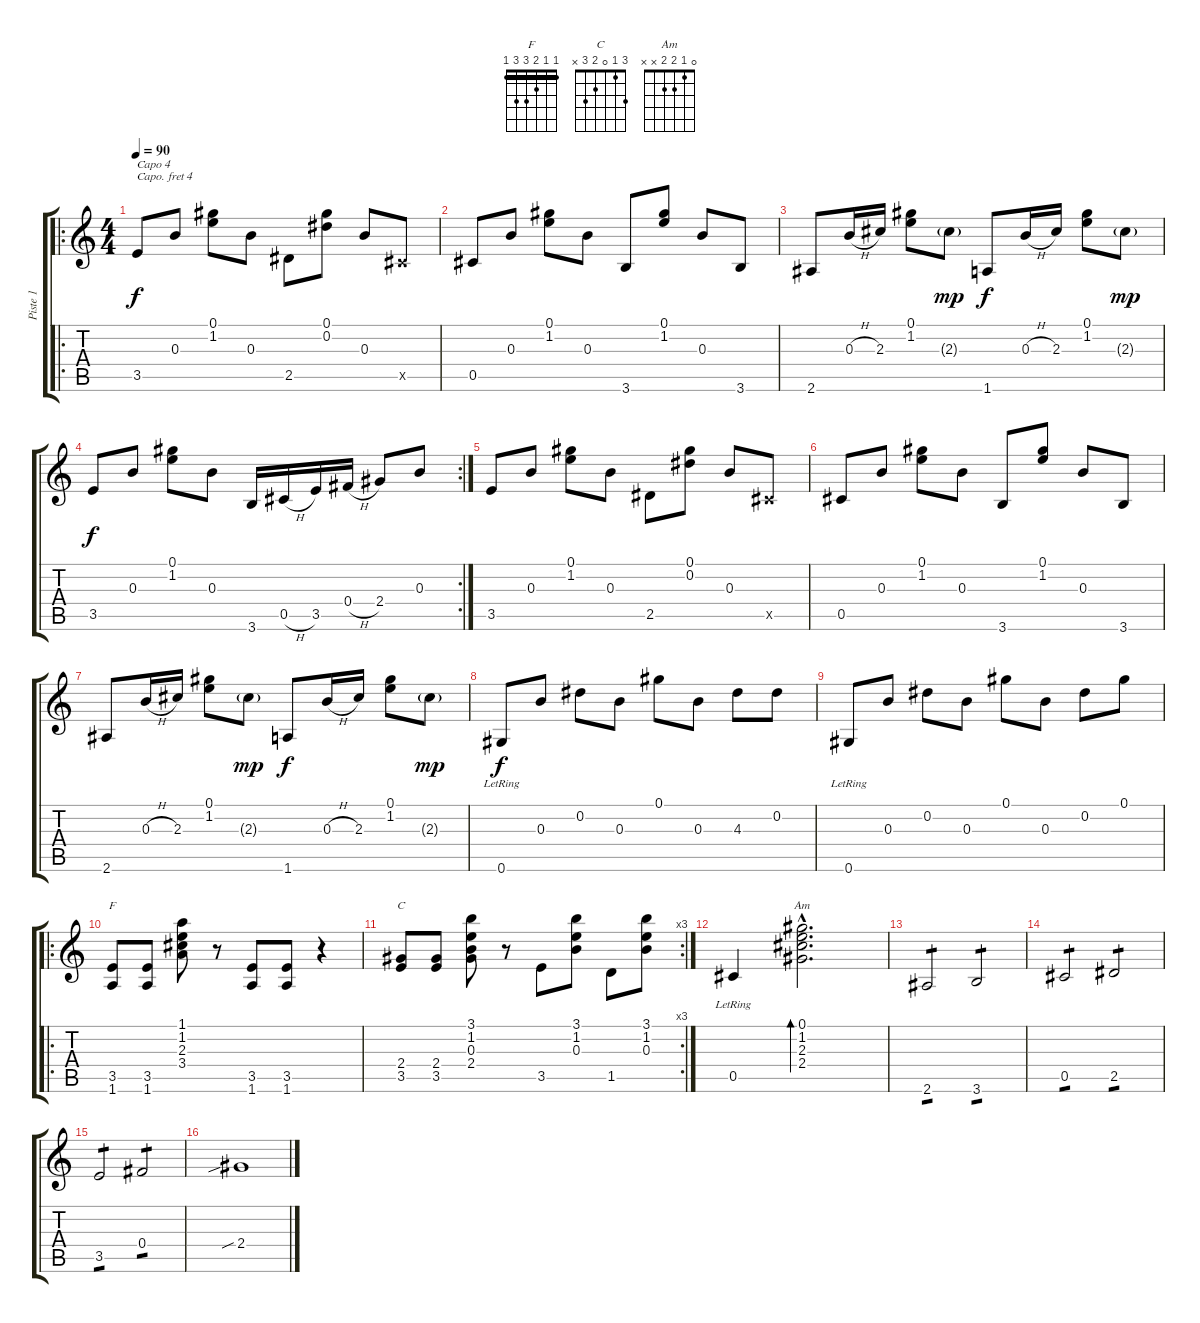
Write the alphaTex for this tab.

\track ("Piste 1" "Piste 1") {instrument acousticguitarsteel}
\staff {score tabs}
\capo 4
\tuning (E4 B3 G3 D3 A2 E2) {hide}
\chord ("F" 1 1 2 3 3 1) {barre 1}
\chord ("C" 3 1 0 2 3 x)
\chord ("Am" 0 1 2 2 x x)
\ro
\ts (4 4)
\tempo 90
\clef g2
\ks c
3.5.8{txt "Capo 4 " dy f instrument acousticguitarsteel} 0.3.8 (0.1 1.2).8 0.3.8 2.5.8 (0.1 0.2).8 0.3.8 0.5{x}.8 |
0.5.8 0.3.8 (0.1 1.2).8 0.3.8 3.6.8 (0.1 1.2).8 0.3.8 3.6.8 |
2.6.8 0.3{h}.16 2.3.16 (0.1 1.2).8 2.3{g}.8{dy mp} 1.6.8{dy f} 0.3{h}.16 2.3.16 (0.1 1.2).8 2.3{g}.8{dy mp} |
\rc 2
3.5.8{dy f} 0.3.8 (0.1 1.2).8 0.3.8 3.6.16 0.5{h}.16 3.5.16 0.4{h}.16 2.4.8 0.3.8 |
3.5.8 0.3.8 (0.1 1.2).8 0.3.8 2.5.8 (0.1 0.2).8 0.3.8 0.5{x}.8 |
0.5.8 0.3.8 (0.1 1.2).8 0.3.8 3.6.8 (0.1 1.2).8 0.3.8 3.6.8 |
2.6.8 0.3{h}.16 2.3.16 (0.1 1.2).8 2.3{g}.8{dy mp} 1.6.8{dy f} 0.3{h}.16 2.3.16 (0.1 1.2).8 2.3{g}.8{dy mp} |
0.6{lr}.8{dy f} 0.3.8 0.2.8 0.3.8 0.1.8 0.3.8 4.3.8 0.2.8 |
0.6{lr}.8 0.3.8 0.2.8 0.3.8 0.1.8 0.3.8 0.2.8 0.1.8 |
\ro
(3.5 1.6).8{ch "F"} (3.5 1.6).8 (1.1 1.2 2.3 3.4).8 r.8 (3.5 1.6).8 (3.5 1.6).8 r.4 |
\rc 3
(2.4 3.5).8{ch "C"} (2.4 3.5).8 (3.1 1.2 0.3 2.4).8 r.8 3.5.8 (3.1 1.2 0.3).8 1.5.8 (3.1 1.2 0.3).8 |
0.5{lr}.4 (0.1{hac} 1.2{hac} 2.3{hac} 2.4{hac}).2{d bd 60 ch "Am"} |
2.6.2{tp 1} 3.6.2{tp 1} |
0.5.2{tp 1} 2.5.2{tp 1} |
3.5.2{tp 1} 0.4.2{tp 1} |
2.4{sib}.1
